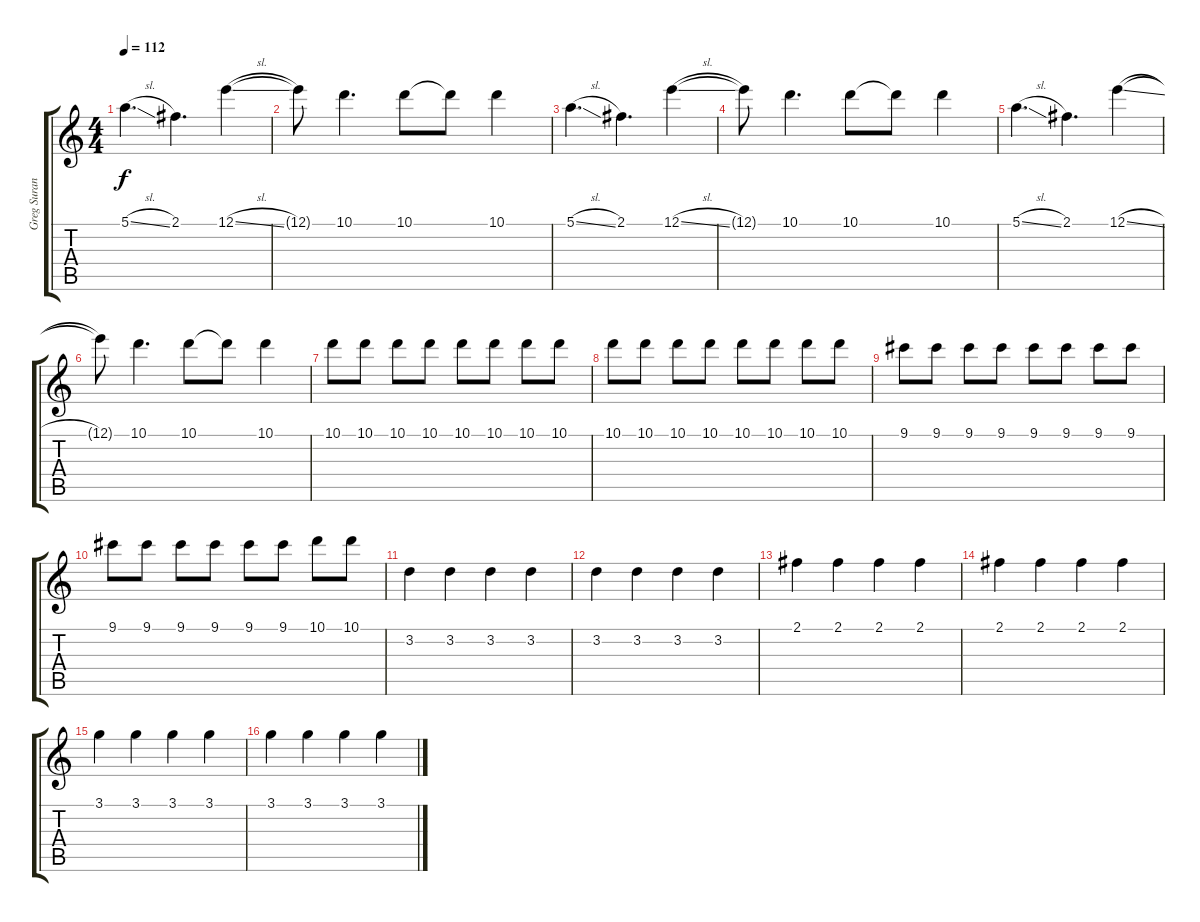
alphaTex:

\track ("Greg Suran - Lead" "Greg Suran") {instrument acousticguitarsteel}
\staff {score tabs}
\tuning (E4 B3 G3 D3 A2 E2) {hide}
\ts (4 4)
\tempo 112
\clef g2
\ks c
5.1{sl}.4{d dy f instrument distortionguitar} 2.1.4{d} 12.1{sl}.4 |
12.1{t}.8 10.1.4{d} 10.1.8 10.1{t}.8 10.1.4 |
5.1{sl}.4{d instrument distortionguitar} 2.1.4{d} 12.1{sl}.4 |
12.1{t}.8 10.1.4{d} 10.1.8 10.1{t}.8 10.1.4 |
5.1{sl}.4{d instrument distortionguitar} 2.1.4{d} 12.1{sl}.4 |
12.1{t}.8 10.1.4{d} 10.1.8 10.1{t}.8 10.1.4 |
10.1.8 10.1.8 10.1.8 10.1.8 10.1.8 10.1.8 10.1.8 10.1.8 |
10.1.8 10.1.8 10.1.8 10.1.8 10.1.8 10.1.8 10.1.8 10.1.8 |
9.1.8 9.1.8 9.1.8 9.1.8 9.1.8 9.1.8 9.1.8 9.1.8 |
9.1.8 9.1.8 9.1.8 9.1.8 9.1.8 9.1.8 10.1.8 10.1.8 |
3.2.4 3.2.4 3.2.4 3.2.4 |
3.2.4 3.2.4 3.2.4 3.2.4 |
2.1.4 2.1.4 2.1.4 2.1.4 |
2.1.4 2.1.4 2.1.4 2.1.4 |
3.1.4 3.1.4 3.1.4 3.1.4 |
3.1.4 3.1.4 3.1.4 3.1.4
